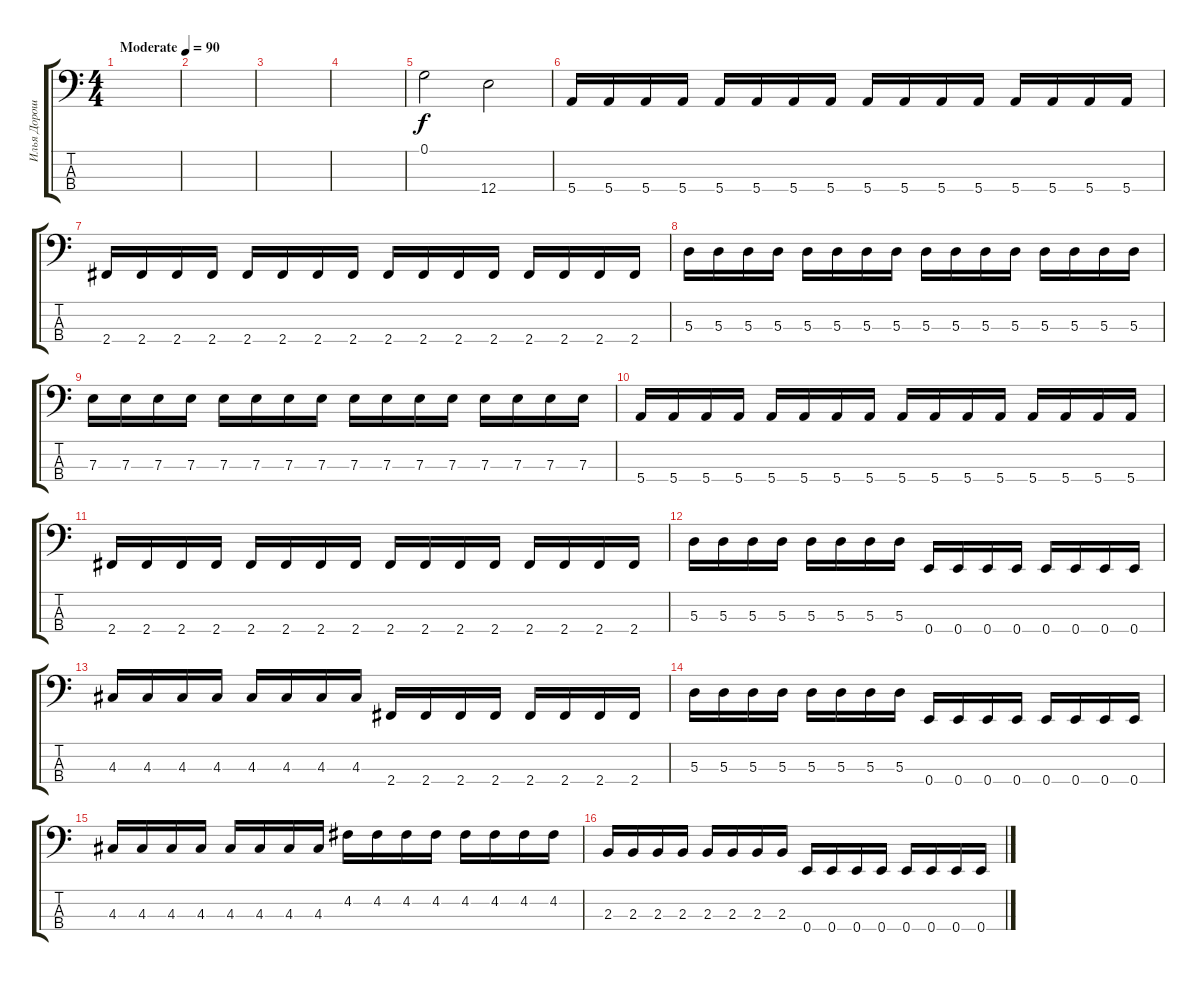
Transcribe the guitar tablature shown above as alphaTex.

\track ("Илья Дорошенико" "Илья Дорош") {instrument electricbassfinger}
\staff {score tabs}
\tuning (G2 D2 A1 E1) {hide}
\ts (4 4)
\tempo (90 "Moderate")
\clef f4
\ks c
|
|
|
|
0.1.2 12.4.2 |
5.4.16 5.4.16 5.4.16 5.4.16 5.4.16 5.4.16 5.4.16 5.4.16 5.4.16 5.4.16 5.4.16 5.4.16 5.4.16 5.4.16 5.4.16 5.4.16 |
2.4.16 2.4.16 2.4.16 2.4.16 2.4.16 2.4.16 2.4.16 2.4.16 2.4.16 2.4.16 2.4.16 2.4.16 2.4.16 2.4.16 2.4.16 2.4.16 |
5.3.16 5.3.16 5.3.16 5.3.16 5.3.16 5.3.16 5.3.16 5.3.16 5.3.16 5.3.16 5.3.16 5.3.16 5.3.16 5.3.16 5.3.16 5.3.16 |
7.3.16 7.3.16 7.3.16 7.3.16 7.3.16 7.3.16 7.3.16 7.3.16 7.3.16 7.3.16 7.3.16 7.3.16 7.3.16 7.3.16 7.3.16 7.3.16 |
5.4.16 5.4.16 5.4.16 5.4.16 5.4.16 5.4.16 5.4.16 5.4.16 5.4.16 5.4.16 5.4.16 5.4.16 5.4.16 5.4.16 5.4.16 5.4.16 |
2.4.16 2.4.16 2.4.16 2.4.16 2.4.16 2.4.16 2.4.16 2.4.16 2.4.16 2.4.16 2.4.16 2.4.16 2.4.16 2.4.16 2.4.16 2.4.16 |
5.3.16 5.3.16 5.3.16 5.3.16 5.3.16 5.3.16 5.3.16 5.3.16 0.4.16 0.4.16 0.4.16 0.4.16 0.4.16 0.4.16 0.4.16 0.4.16 |
4.3.16 4.3.16 4.3.16 4.3.16 4.3.16 4.3.16 4.3.16 4.3.16 2.4.16 2.4.16 2.4.16 2.4.16 2.4.16 2.4.16 2.4.16 2.4.16 |
5.3.16 5.3.16 5.3.16 5.3.16 5.3.16 5.3.16 5.3.16 5.3.16 0.4.16 0.4.16 0.4.16 0.4.16 0.4.16 0.4.16 0.4.16 0.4.16 |
4.3.16 4.3.16 4.3.16 4.3.16 4.3.16 4.3.16 4.3.16 4.3.16 4.2.16 4.2.16 4.2.16 4.2.16 4.2.16 4.2.16 4.2.16 4.2.16 |
2.3.16 2.3.16 2.3.16 2.3.16 2.3.16 2.3.16 2.3.16 2.3.16 0.4.16 0.4.16 0.4.16 0.4.16 0.4.16 0.4.16 0.4.16 0.4.16
